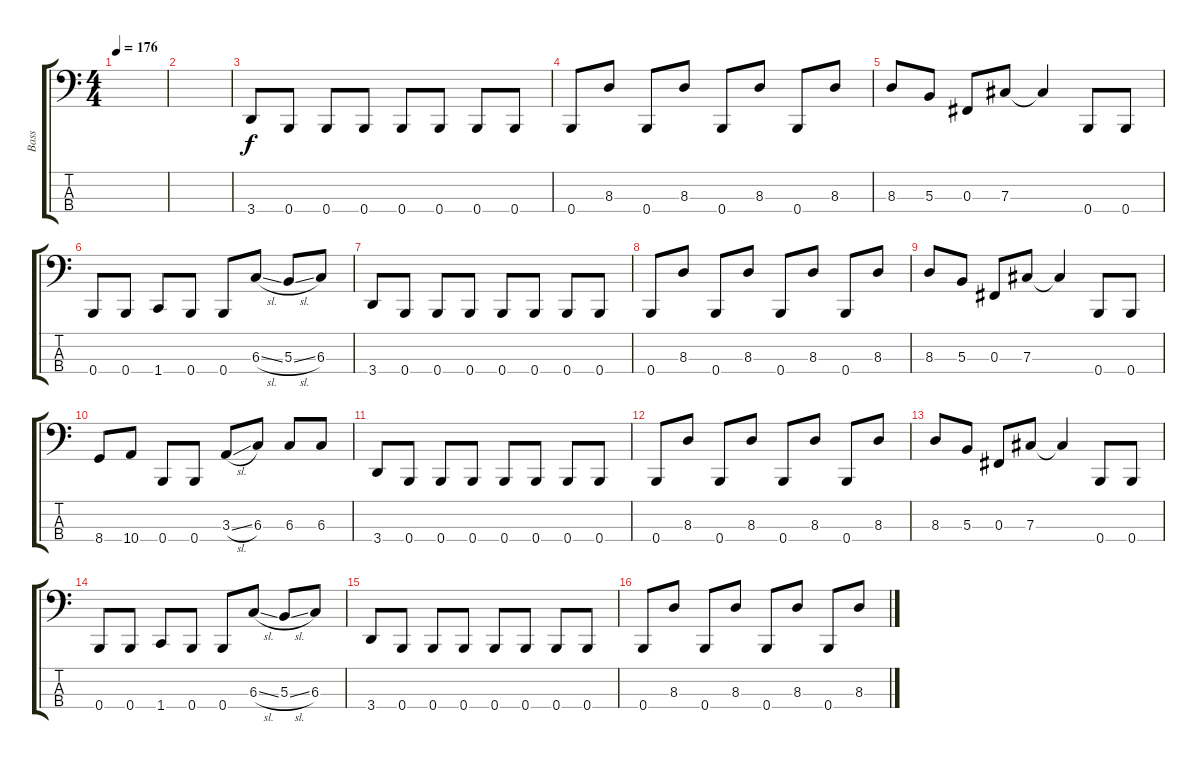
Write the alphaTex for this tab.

\track ("Bass" "Bass") {instrument electricbassfinger}
\staff {score tabs}
\tuning (E2 B1 Gb1 B0) {hide}
\ts (4 4)
\tempo 176
\clef f4
\ks c
|
|
3.4.8{volume 11} 0.4.8 0.4.8 0.4.8 0.4.8 0.4.8 0.4.8 0.4.8 |
0.4.8 8.3.8 0.4.8 8.3.8 0.4.8 8.3.8 0.4.8 8.3.8 |
8.3.8 5.3.8 0.3.8 7.3.8 7.3{t}.4 0.4.8 0.4.8 |
0.4.8 0.4.8 1.4.8 0.4.8 0.4.8 6.3{sl}.8 5.3{sl}.8 6.3.8 |
3.4.8 0.4.8 0.4.8 0.4.8 0.4.8 0.4.8 0.4.8 0.4.8 |
0.4.8 8.3.8 0.4.8 8.3.8 0.4.8 8.3.8 0.4.8 8.3.8 |
8.3.8 5.3.8 0.3.8 7.3.8 7.3{t}.4 0.4.8 0.4.8 |
8.4.8 10.4.8 0.4.8 0.4.8 3.3{sl}.8 6.3.8 6.3.8 6.3.8 |
3.4.8 0.4.8 0.4.8 0.4.8 0.4.8 0.4.8 0.4.8 0.4.8 |
0.4.8 8.3.8 0.4.8 8.3.8 0.4.8 8.3.8 0.4.8 8.3.8 |
8.3.8 5.3.8 0.3.8 7.3.8 7.3{t}.4 0.4.8 0.4.8 |
0.4.8 0.4.8 1.4.8 0.4.8 0.4.8 6.3{sl}.8 5.3{sl}.8 6.3.8 |
3.4.8 0.4.8 0.4.8 0.4.8 0.4.8 0.4.8 0.4.8 0.4.8 |
0.4.8 8.3.8 0.4.8 8.3.8 0.4.8 8.3.8 0.4.8 8.3.8
